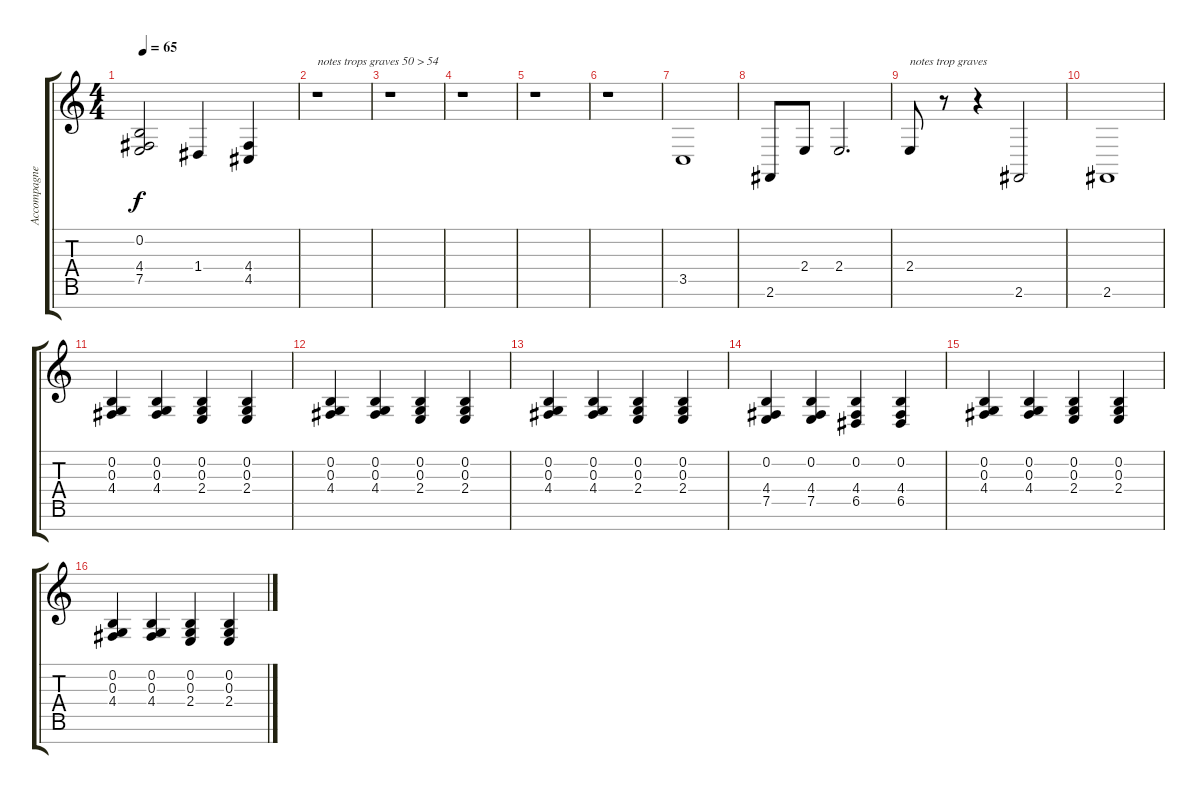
\track ("Accompagnement" "Accompagne") {instrument brightacousticpiano}
\staff {score tabs}
\tuning (E4 B3 G3 D3 A2 E2 B1) {hide}
\ts (4 4)
\tempo 65
\clef g2
\ks c
(0.2 4.4 7.5).2{dy f} 1.4.4 (4.4 4.5).4 |
r.1{txt "notes trops graves 50 > 54"} |
r.1 |
r.1 |
r.1 |
r.1 |
3.5.1 |
2.6.8 2.4.8 2.4.2{d} |
2.4.8{txt "notes trop graves"} r.8 r.4 2.6.2 |
2.6.1 |
(0.2 0.3 4.4).4 (0.2 0.3 4.4).4 (0.2 0.3 2.4).4 (0.2 0.3 2.4).4 |
(0.2 0.3 4.4).4 (0.2 0.3 4.4).4 (0.2 0.3 2.4).4 (0.2 0.3 2.4).4 |
(0.2 0.3 4.4).4 (0.2 0.3 4.4).4 (0.2 0.3 2.4).4 (0.2 0.3 2.4).4 |
(0.2 4.4 7.5).4 (0.2 4.4 7.5).4 (0.2 4.4 6.5).4 (0.2 4.4 6.5).4 |
(0.2 0.3 4.4).4 (0.2 0.3 4.4).4 (0.2 0.3 2.4).4 (0.2 0.3 2.4).4 |
(0.2 0.3 4.4).4 (0.2 0.3 4.4).4 (0.2 0.3 2.4).4 (0.2 0.3 2.4).4
